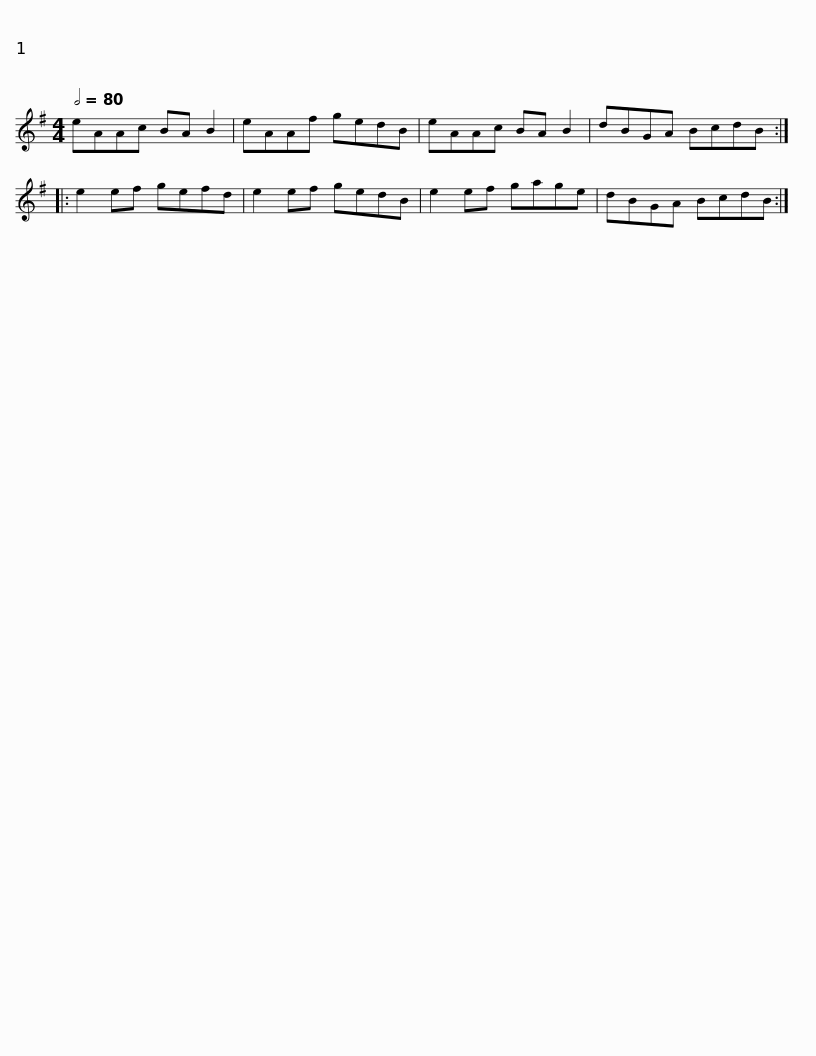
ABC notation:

X:1
L:1/8
Q:1/2=80
M:4/4
I:linebreak $
K:G
V:1 treble
V:1
 eAAc BA B2 | eAAf gedB | eAAc BA B2 | dBGA BcdB :: e2 ef gefd | %5
 e2 ef gedB |$ e2 ef gage | dBGA BcdB :| %8
